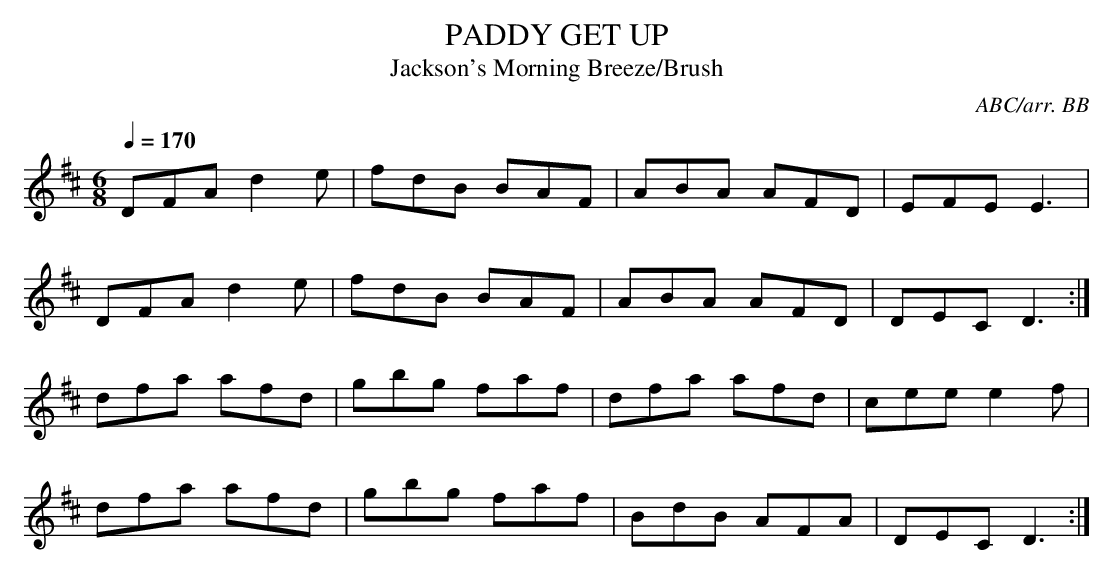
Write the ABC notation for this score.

X:1
T:PADDY GET UP
T:Jackson's Morning Breeze/Brush
C:ABC/arr. BB
Y:"very quick"
Q:1/4=170
L:1/8
M:6/8
K:D
DFA d2e|fdB BAF|ABA AFD|EFE E3|
DFA d2e|fdB BAF|ABA AFD|DEC D3 :|
dfa afd|gbg faf|dfa afd|cee e2f|
dfa afd|gbg faf|BdB AFA|DEC D3 :|
